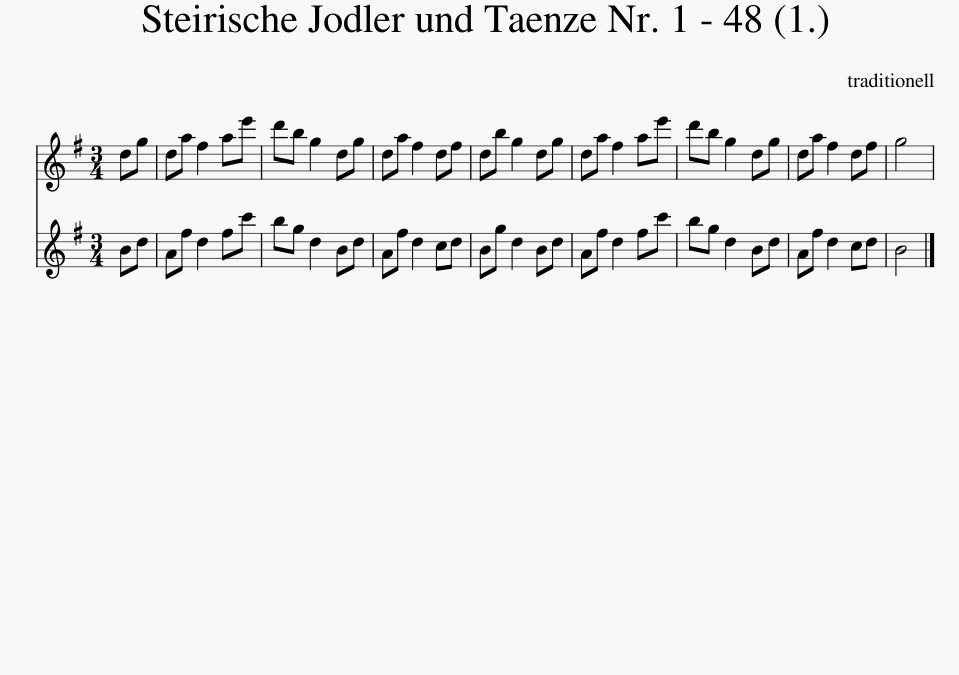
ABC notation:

X:1
%%score 1 2
L:1/8
M:3/4
I:linebreak $
K:G
V:1 treble
V:2 treble
V:1
 dg | da f2 ae' | d'b g2 dg | da f2 df | db g2 dg | %5
 da f2 ae' | d'b g2 dg | da f2 df | g4 | %9
V:2
 Bd | Af d2 fc' | bg d2 Bd | Af d2 cd | Bg d2 Bd | %5
 Af d2 fc' | bg d2 Bd | Af d2 cd | B4 | %9
